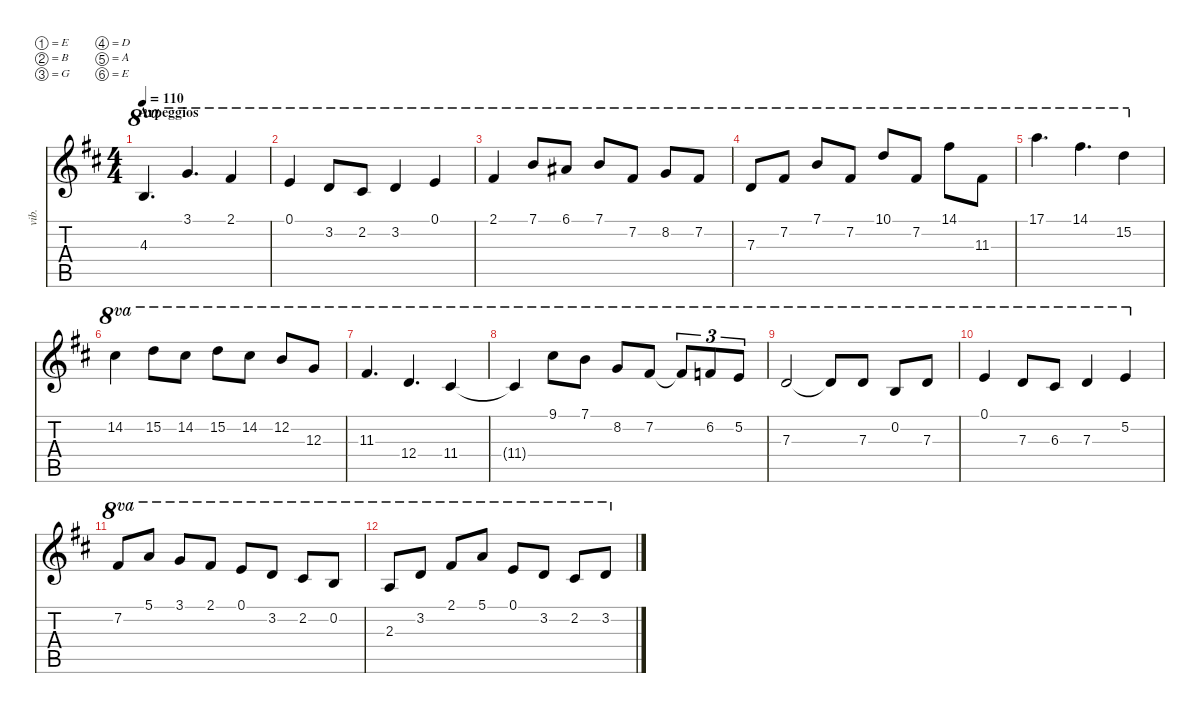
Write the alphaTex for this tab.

\defaultSystemsLayout 4
\hideDynamics
\bracketExtendMode nobrackets
\track ("Key Lead" "vib.") {instrument vibraphone}
\staff {score tabs}
\tuning (E5 B4 G4 D4 A3 E3)
\ts (4 4)
\beaming (8 2 2 2 2)
\section ("" "Arpeggios")
\tempo 110
\clef g2
\ks bminor
4.3{acc forcenatural}.4{d ot 8va dy f instrument vibraphone} 3.1{acc forcenatural}.4{d ot 8va} 2.1{acc #}.4{ot 8va} |
0.1{acc forcenatural}.4{ot 8va} 3.2{acc forcenatural}.8{ot 8va} 2.2{acc #}.8{ot 8va} 3.2{acc forcenatural}.4{ot 8va} 0.1{acc forcenatural}.4{ot 8va} |
2.1{acc #}.4{ot 8va} 7.1{acc forcenatural}.8{ot 8va} 6.1{acc #}.8{ot 8va} 7.1{acc forcenatural}.8{ot 8va} 7.2{acc #}.8{ot 8va} 8.2{acc forcenatural}.8{ot 8va} 7.2{acc #}.8{ot 8va} |
7.3{acc forcenatural}.8{ot 8va} 7.2{acc #}.8{ot 8va} 7.1{acc forcenatural}.8{ot 8va} 7.2{acc #}.8{ot 8va} 10.1{acc forcenatural}.8{ot 8va} 7.2{acc #}.8{ot 8va} 14.1{acc #}.8{ot 8va} 11.3{acc #}.8{ot 8va} |
17.1{acc forcenatural}.4{d ot 8va} 14.1{acc #}.4{d ot 8va} 15.2{acc forcenatural}.4{ot 8va} |
14.2{acc #}.4{ot 8va} 15.2{acc forcenatural}.8{ot 8va} 14.2{acc #}.8{ot 8va} 15.2{acc forcenatural}.8{ot 8va} 14.2{acc #}.8{ot 8va} 12.2{acc forcenatural}.8{ot 8va} 12.3{acc forcenatural}.8{ot 8va} |
11.3{acc #}.4{d ot 8va} 12.4{acc forcenatural}.4{d ot 8va} 11.4{acc #}.4{ot 8va} |
11.4{t acc #}.4{ot 8va} 9.1{acc #}.8{ot 8va} 7.1{acc forcenatural}.8{ot 8va} 8.2{acc forcenatural}.8{ot 8va} 7.2{acc #}.8{ot 8va} 7.2{t acc #}.8{tu (3 2) ot 8va} 6.2{acc forcenatural}.8{tu (3 2) ot 8va} 5.2{acc forcenatural}.8{tu (3 2) ot 8va} |
7.3{acc forcenatural}.2{ot 8va} 7.3{t acc forcenatural}.8{ot 8va} 7.3{acc forcenatural}.8{ot 8va} 0.2{acc forcenatural}.8{ot 8va} 7.3{acc forcenatural}.8{ot 8va} |
0.1{acc forcenatural}.4{ot 8va} 7.3{acc forcenatural}.8{ot 8va} 6.3{acc #}.8{ot 8va} 7.3{acc forcenatural}.4{ot 8va} 5.2{acc forcenatural}.4{ot 8va} |
7.2{acc #}.8{ot 8va} 5.1{acc forcenatural}.8{ot 8va} 3.1{acc forcenatural}.8{ot 8va} 2.1{acc #}.8{ot 8va} 0.1{acc forcenatural}.8{ot 8va} 3.2{acc forcenatural}.8{ot 8va} 2.2{acc #}.8{ot 8va} 0.2{acc forcenatural}.8{ot 8va} |
2.3{acc forcenatural}.8{ot 8va} 3.2{acc forcenatural}.8{ot 8va} 2.1{acc #}.8{ot 8va} 5.1{acc forcenatural}.8{ot 8va} 0.1{acc forcenatural}.8{ot 8va} 3.2{acc forcenatural}.8{ot 8va} 2.2{acc #}.8{ot 8va} 3.2{acc forcenatural}.8{ot 8va}
